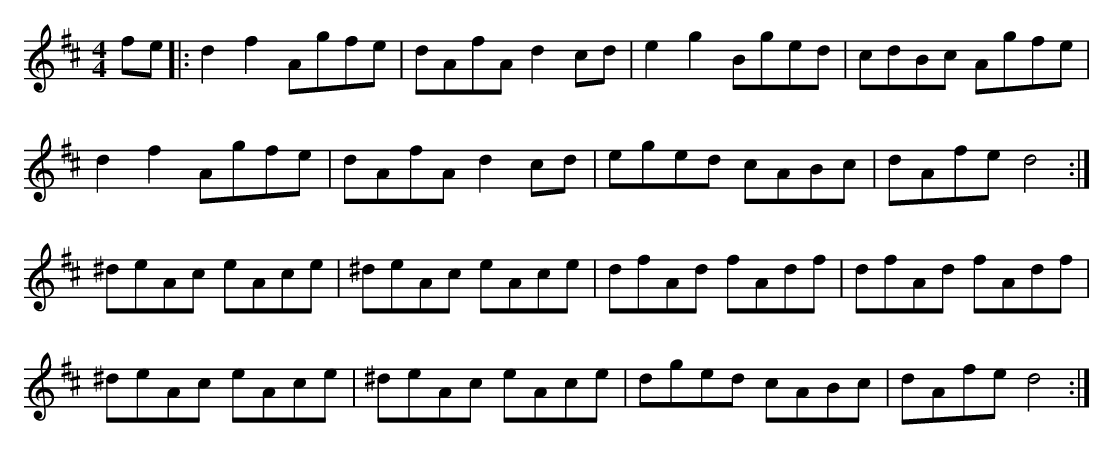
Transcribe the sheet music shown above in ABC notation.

X:1
M:4/4
K:D
fe|:d2f2 Agfe|dAfA d2cd|e2g2 Bged|cdBc Agfe|
d2f2 Agfe|dAfA d2cd|eged cABc|dAfe d4:|
^deAc eAce|^deAc eAce|dfAd fAdf|dfAd fAdf|
^deAc eAce|^deAc eAce|dged cABc|dAfe d4:|
